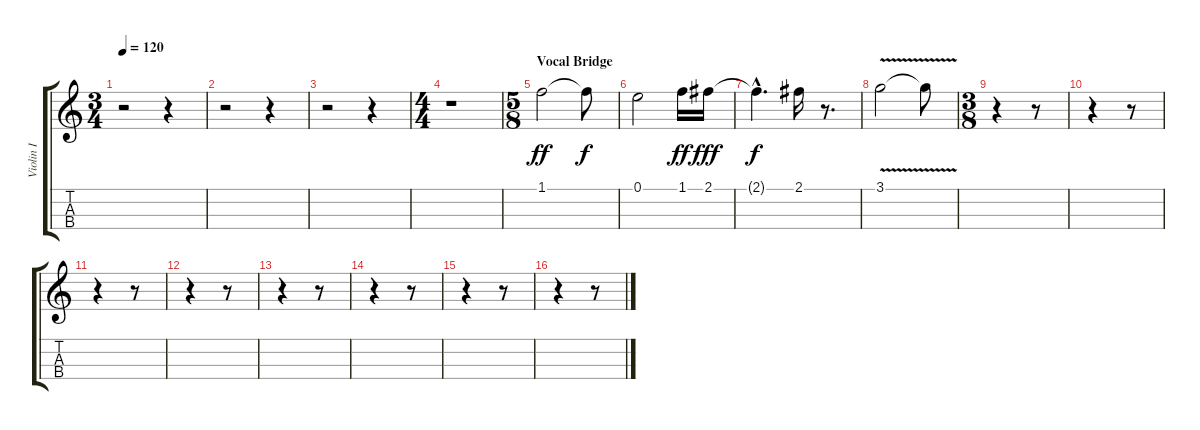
\track ("Violin I" "Violin I") {instrument violin}
\staff {score tabs}
\tuning (E5 A4 D4 G3) {hide}
\ts (3 4)
\tempo 120
\clef g2
\ks c
r.2{dy f} r.4 |
r.2 r.4 |
r.2 r.4 |
\ts (4 4)
r.1 |
\ts (5 8)
\section ("" "Vocal Bridge")
1.1.2{dy ff volume 10} 1.1{t}.8{dy f} |
0.1.2 1.1.16{dy ff} 2.1.16{dy fff} |
2.1{hac t}.4{d dy f} 2.1.16 r.8{d} |
3.1{v}.2 3.1{t}.8 |
\ts (3 8)
r.4 r.8 |
r.4 r.8 |
r.4 r.8 |
r.4 r.8 |
r.4 r.8 |
r.4 r.8 |
r.4 r.8 |
r.4 r.8
